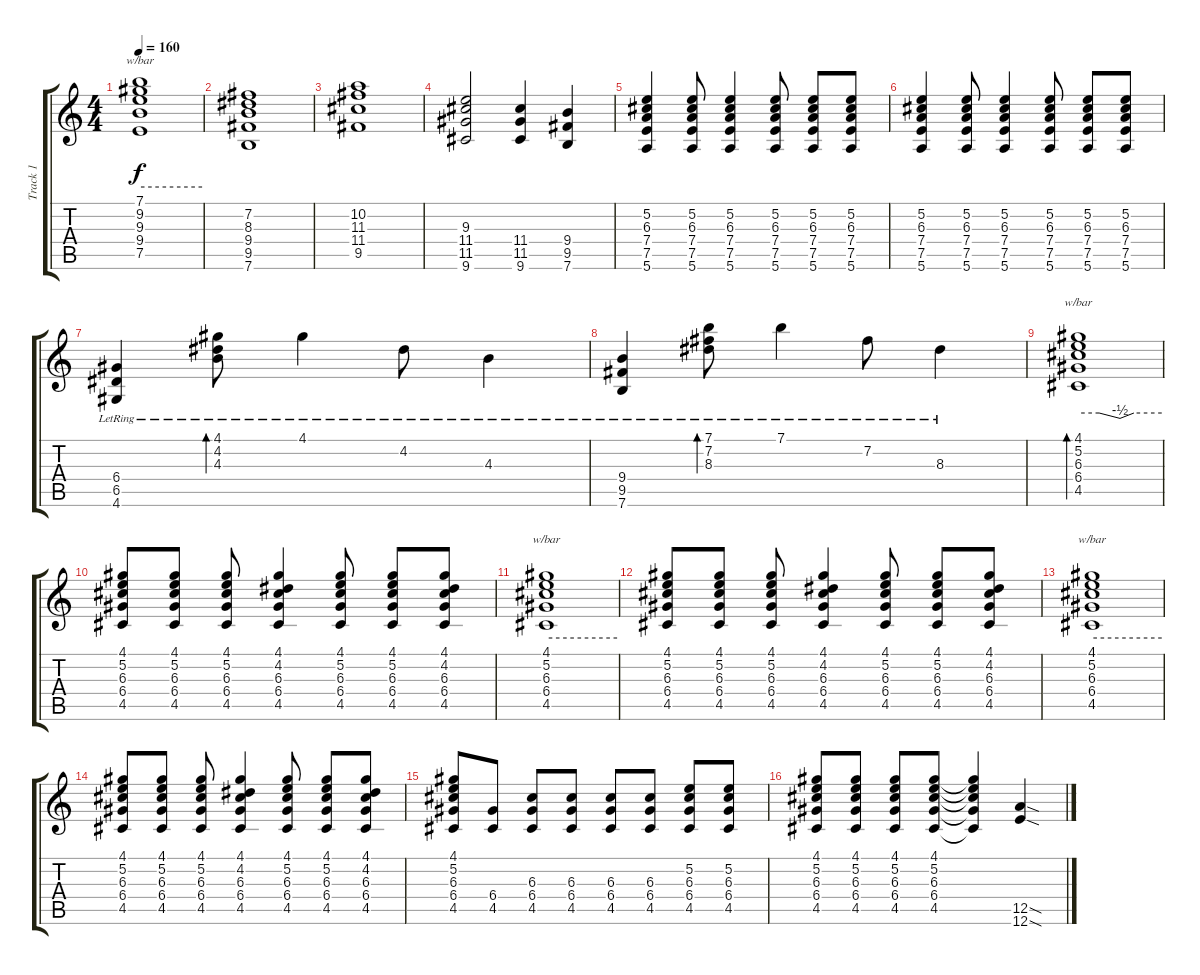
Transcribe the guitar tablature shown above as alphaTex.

\track ("Track 1" "Track 1") {instrument electricguitarjazz}
\staff {score tabs}
\tuning (E4 B3 G3 D3 A2 E2) {hide}
\ts (4 4)
\tempo 160
\clef g2
\ks c
(7.1 9.2 9.3 9.4 7.5).1{tbe (hold default 0 0 60 0) dy f} |
(7.2 8.3 9.4 9.5 7.6).1 |
(10.2 11.3 11.4 9.5).1 |
(9.3 11.4 11.5 9.6).2 (11.4 11.5 9.6).4 (9.4 9.5 7.6).4 |
(5.2 6.3 7.4 7.5 5.6).4 (5.2 6.3 7.4 7.5 5.6).8 (5.2 6.3 7.4 7.5 5.6).4 (5.2 6.3 7.4 7.5 5.6).8 (5.2 6.3 7.4 7.5 5.6).8 (5.2 6.3 7.4 7.5 5.6).8 |
(5.2 6.3 7.4 7.5 5.6).4 (5.2 6.3 7.4 7.5 5.6).8 (5.2 6.3 7.4 7.5 5.6).4 (5.2 6.3 7.4 7.5 5.6).8 (5.2 6.3 7.4 7.5 5.6).8 (5.2 6.3 7.4 7.5 5.6).8 |
(6.4{lr} 6.5 4.6).4 (4.1{lr} 4.2{lr} 4.3{lr}).8{bd 240} 4.1{lr}.4 4.2{lr}.8 4.3{lr}.4 |
(9.4{lr} 9.5 7.6).4 (7.1{lr} 7.2{lr} 8.3{lr}).8{bd 240} 7.1{lr}.4 7.2{lr}.8 8.3{lr}.4 |
(4.1 5.2 6.3 6.4 4.5).1{tbe (custom default 0 0 15 0 30 -2 40 0 60 0) bd 240} |
(4.1 5.2 6.3 6.4 4.5).8 (4.1 5.2 6.3 6.4 4.5).8 (4.1 5.2 6.3 6.4 4.5).8 (4.1 4.2 6.3 6.4 4.5).4 (4.1 5.2 6.3 6.4 4.5).8 (4.1 5.2 6.3 6.4 4.5).8 (4.1 4.2 6.3 6.4 4.5).8 |
(4.1 5.2 6.3 6.4 4.5).1{tbe (hold default 0 0 60 0)} |
(4.1 5.2 6.3 6.4 4.5).8 (4.1 5.2 6.3 6.4 4.5).8 (4.1 5.2 6.3 6.4 4.5).8 (4.1 4.2 6.3 6.4 4.5).4 (4.1 5.2 6.3 6.4 4.5).8 (4.1 5.2 6.3 6.4 4.5).8 (4.1 4.2 6.3 6.4 4.5).8 |
(4.1 5.2 6.3 6.4 4.5).1{tbe (hold default 0 0 60 0)} |
(4.1 5.2 6.3 6.4 4.5).8 (4.1 5.2 6.3 6.4 4.5).8 (4.1 5.2 6.3 6.4 4.5).8 (4.1 4.2 6.3 6.4 4.5).4 (4.1 5.2 6.3 6.4 4.5).8 (4.1 5.2 6.3 6.4 4.5).8 (4.1 4.2 6.3 6.4 4.5).8 |
(4.1 5.2 6.3 6.4 4.5).8 (6.4 4.5).8 (6.3 6.4 4.5).8 (6.3 6.4 4.5).8 (6.3 6.4 4.5).8 (6.3 6.4 4.5).8 (5.2 6.3 6.4 4.5).8 (5.2 6.3 6.4 4.5).8 |
(4.1 5.2 6.3 6.4 4.5).8 (4.1 5.2 6.3 6.4 4.5).8 (4.1 5.2 6.3 6.4 4.5).8 (4.1 5.2 6.3 6.4 4.5).8 (4.1{t} 5.2{t} 6.3{t} 6.4{t} 4.5{t}).4 (12.5{sod} 12.6{sod}).4
